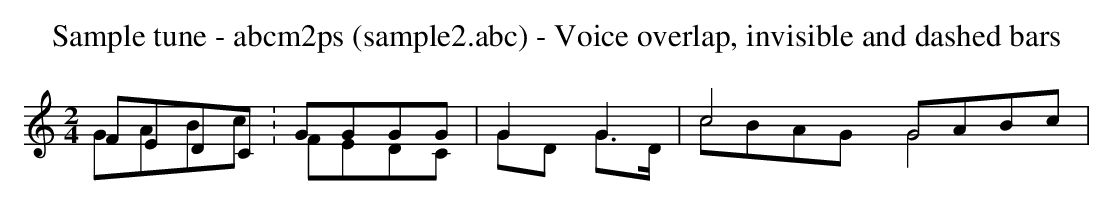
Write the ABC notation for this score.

X:1
T:Sample tune - abcm2ps (sample2.abc) - Voice overlap, invisible and dashed bars
L:1/8
M:2/4
K:C
%%staves (1 2)
V:1
FEDC:GGGG|G2 G2|c4[|]GABc|
V:2
GABc:FEDC|GD G>D|cBAG[|]G4|
